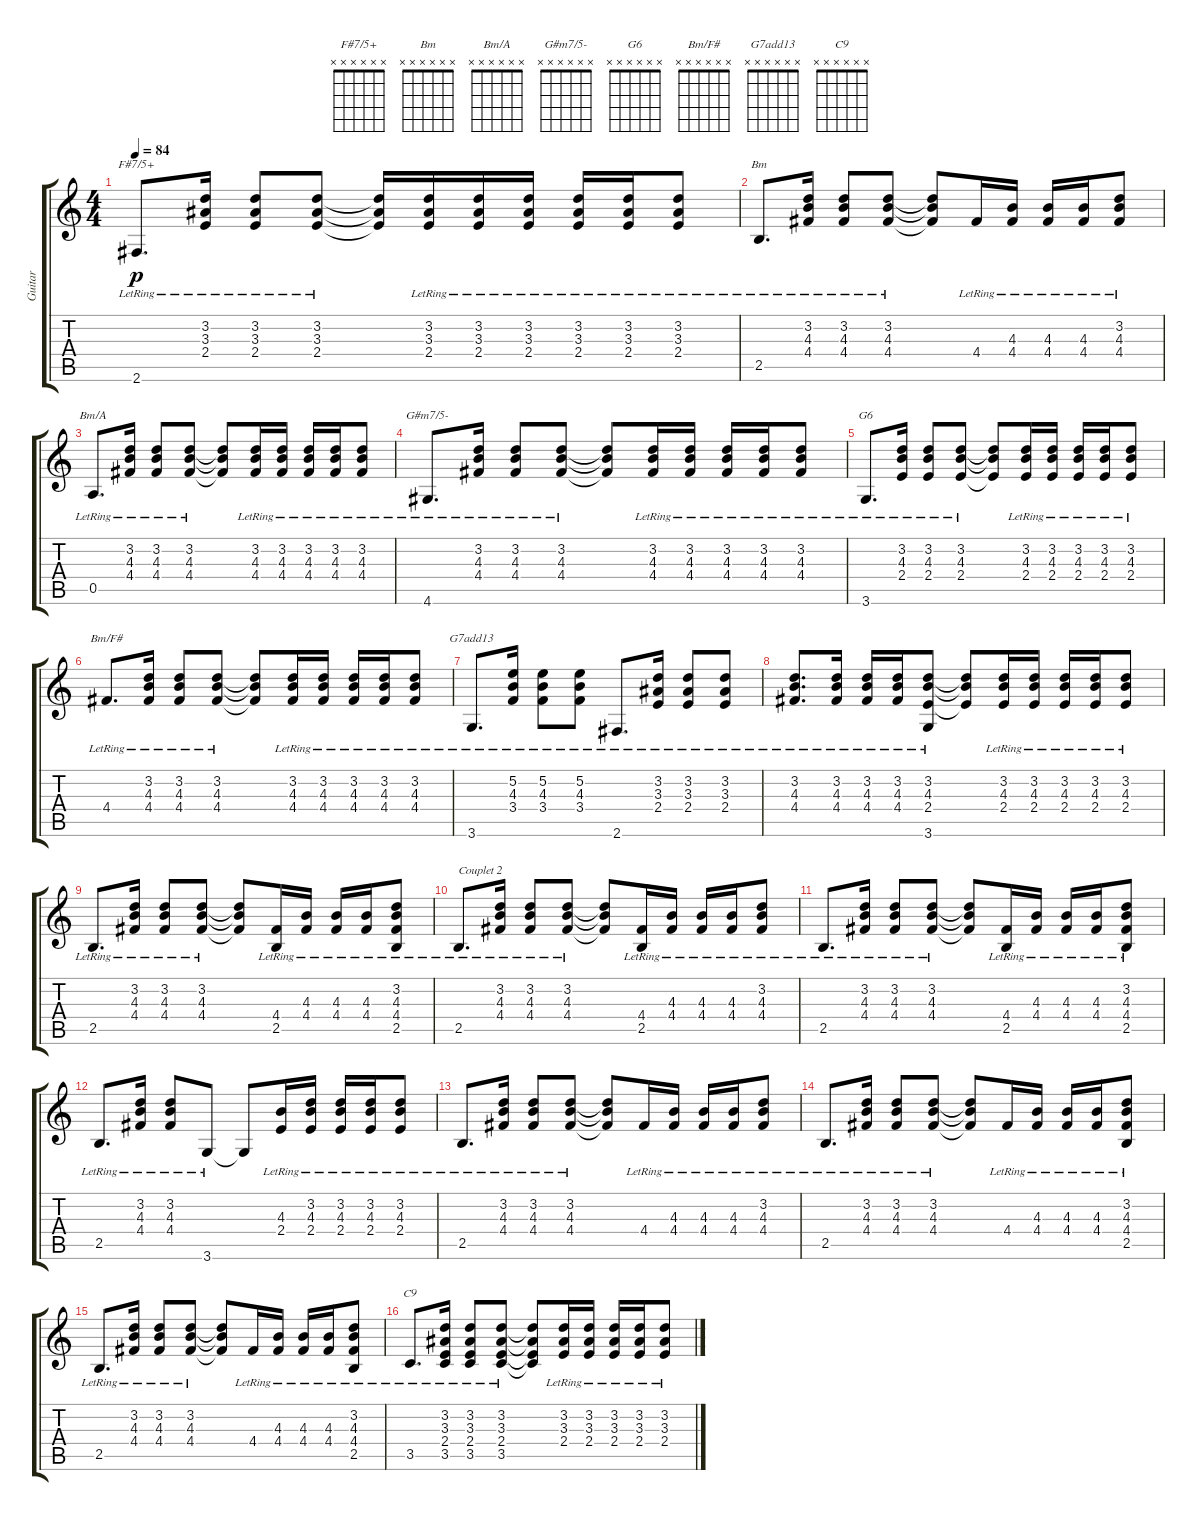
\track ("Guitar" "Guitar") {instrument electricguitarjazz}
\staff {score tabs}
\tuning (E4 B3 G3 D3 A2 E2) {hide}
\chord ("F#7/5+" x x x x x x)
\chord ("Bm" x x x x x x)
\chord ("Bm/A" x x x x x x)
\chord ("G#m7/5-" x x x x x x)
\chord ("G6" x x x x x x)
\chord ("Bm/F#" x x x x x x)
\chord ("G7add13" x x x x x x)
\chord ("C9" x x x x x x)
\ts (4 4)
\tempo 84
\clef g2
\ks c
2.6{lr}.8{d ch "F#7/5+" dy p} (3.2{lr} 3.3{lr} 2.4{lr}).16 (3.2{lr} 3.3{lr} 2.4{lr}).8 (3.2{lr} 3.3{lr} 2.4{lr}).8 (3.2{t} 3.3{t} 2.4{t}).16 (3.2{lr} 3.3{lr} 2.4{lr}).16 (3.2{lr} 3.3{lr} 2.4{lr}).16 (3.2{lr} 3.3{lr} 2.4{lr}).16 (3.2{lr} 3.3{lr} 2.4{lr}).16 (3.2{lr} 3.3{lr} 2.4{lr}).16 (3.2{lr} 3.3{lr} 2.4{lr}).8 |
2.5{lr}.8{d ch "Bm"} (3.2{lr} 4.3{lr} 4.4{lr}).16 (3.2{lr} 4.3{lr} 4.4{lr}).8 (3.2{lr} 4.3{lr} 4.4{lr}).8 (3.2{t} 4.3{t} 4.4{t}).8 4.4{lr}.16 (4.3{lr} 4.4{lr}).16 (4.3{lr} 4.4{lr}).16 (4.3{lr} 4.4{lr}).16 (3.2{lr} 4.3{lr} 4.4{lr}).8 |
0.5{lr}.8{d ch "Bm/A"} (3.2{lr} 4.3{lr} 4.4{lr}).16 (3.2{lr} 4.3{lr} 4.4{lr}).8 (3.2{lr} 4.3{lr} 4.4{lr}).8 (3.2{t} 4.3{t} 4.4{t}).8 (3.2{lr} 4.3{lr} 4.4{lr}).16 (3.2{lr} 4.3{lr} 4.4{lr}).16 (3.2{lr} 4.3{lr} 4.4{lr}).16 (3.2{lr} 4.3{lr} 4.4{lr}).16 (3.2{lr} 4.3{lr} 4.4{lr}).8 |
4.6{lr}.8{d ch "G#m7/5-"} (3.2{lr} 4.3{lr} 4.4{lr}).16 (3.2{lr} 4.3{lr} 4.4{lr}).8 (3.2{lr} 4.3{lr} 4.4{lr}).8 (3.2{t} 4.3{t} 4.4{t}).8 (3.2{lr} 4.3{lr} 4.4{lr}).16 (3.2{lr} 4.3{lr} 4.4{lr}).16 (3.2{lr} 4.3{lr} 4.4{lr}).16 (3.2{lr} 4.3{lr} 4.4{lr}).16 (3.2{lr} 4.3{lr} 4.4{lr}).8 |
3.6{lr}.8{d ch "G6"} (3.2{lr} 4.3{lr} 2.4{lr}).16 (3.2{lr} 4.3{lr} 2.4{lr}).8 (3.2{lr} 4.3{lr} 2.4{lr}).8 (3.2{t} 4.3{t} 2.4{t}).8 (3.2{lr} 4.3{lr} 2.4{lr}).16 (3.2{lr} 4.3{lr} 2.4{lr}).16 (3.2{lr} 4.3{lr} 2.4{lr}).16 (3.2{lr} 4.3{lr} 2.4{lr}).16 (3.2{lr} 4.3{lr} 2.4{lr}).8 |
4.4{lr}.8{d ch "Bm/F#"} (3.2{lr} 4.3{lr} 4.4{lr}).16 (3.2{lr} 4.3{lr} 4.4{lr}).8 (3.2{lr} 4.3{lr} 4.4{lr}).8 (3.2{t} 4.3{t} 4.4{t}).8 (3.2{lr} 4.3{lr} 4.4{lr}).16 (3.2{lr} 4.3{lr} 4.4{lr}).16 (3.2{lr} 4.3{lr} 4.4{lr}).16 (3.2{lr} 4.3{lr} 4.4{lr}).16 (3.2{lr} 4.3{lr} 4.4{lr}).8 |
3.6{lr}.8{d ch "G7add13"} (5.2{lr} 4.3{lr} 3.4{lr}).16 (5.2{lr} 4.3{lr} 3.4{lr}).8 (5.2{lr} 4.3{lr} 3.4{lr}).8 2.6{lr}.8{d} (3.2{lr} 3.3{lr} 2.4{lr}).16 (3.2{lr} 3.3{lr} 2.4{lr}).8 (3.2{lr} 3.3{lr} 2.4{lr}).8 |
(3.2{lr} 4.3{lr} 4.4{lr}).8{d} (3.2{lr} 4.3{lr} 4.4{lr}).16 (3.2{lr} 4.3{lr} 4.4{lr}).16 (3.2{lr} 4.3{lr} 4.4{lr}).16 (3.2{lr} 4.3{lr} 2.4{lr} 3.6{lr}).8 (3.2{t} 4.3{t} 2.4{t}).8 (3.2{lr} 4.3{lr} 2.4{lr}).16 (3.2{lr} 4.3{lr} 2.4{lr}).16 (3.2{lr} 4.3{lr} 2.4{lr}).16 (3.2{lr} 4.3{lr} 2.4{lr}).16 (3.2{lr} 4.3{lr} 2.4{lr}).8 |
2.5{lr}.8{d} (3.2{lr} 4.3{lr} 4.4{lr}).16 (3.2{lr} 4.3{lr} 4.4{lr}).8 (3.2{lr} 4.3{lr} 4.4{lr}).8 (3.2{t} 4.3{t} 4.4{t}).8 (4.4{lr} 2.5{lr}).16 (4.3{lr} 4.4{lr}).16 (4.3{lr} 4.4{lr}).16 (4.3{lr} 4.4{lr}).16 (3.2{lr} 4.3{lr} 4.4{lr} 2.5{lr}).8 |
2.5{lr}.8{d txt "Couplet 2"} (3.2{lr} 4.3{lr} 4.4{lr}).16 (3.2{lr} 4.3{lr} 4.4{lr}).8 (3.2{lr} 4.3{lr} 4.4{lr}).8 (3.2{t} 4.3{t} 4.4{t}).8 (4.4{lr} 2.5{lr}).16 (4.3{lr} 4.4{lr}).16 (4.3{lr} 4.4{lr}).16 (4.3{lr} 4.4{lr}).16 (3.2{lr} 4.3{lr} 4.4{lr}).8 |
2.5{lr}.8{d} (3.2{lr} 4.3{lr} 4.4{lr}).16 (3.2{lr} 4.3{lr} 4.4{lr}).8 (3.2{lr} 4.3{lr} 4.4{lr}).8 (3.2{t} 4.3{t} 4.4{t}).8 (4.4{lr} 2.5{lr}).16 (4.3{lr} 4.4{lr}).16 (4.3{lr} 4.4{lr}).16 (4.3{lr} 4.4{lr}).16 (3.2{lr} 4.3{lr} 4.4{lr} 2.5{lr}).8 |
2.5{lr}.8{d} (3.2{lr} 4.3{lr} 4.4{lr}).16 (3.2{lr} 4.3{lr} 4.4{lr}).8 3.6{lr}.8 3.6{t}.8 (4.3{lr} 2.4{lr}).16 (3.2{lr} 4.3{lr} 2.4{lr}).16 (3.2{lr} 4.3{lr} 2.4{lr}).16 (3.2{lr} 4.3{lr} 2.4{lr}).16 (3.2{lr} 4.3{lr} 2.4{lr}).8 |
2.5{lr}.8{d} (3.2{lr} 4.3{lr} 4.4{lr}).16 (3.2{lr} 4.3{lr} 4.4{lr}).8 (3.2{lr} 4.3{lr} 4.4{lr}).8 (3.2{t} 4.3{t} 4.4{t}).8 4.4{lr}.16 (4.3{lr} 4.4{lr}).16 (4.3{lr} 4.4{lr}).16 (4.3{lr} 4.4{lr}).16 (3.2{lr} 4.3{lr} 4.4{lr}).8 |
2.5{lr}.8{d} (3.2{lr} 4.3{lr} 4.4{lr}).16 (3.2{lr} 4.3{lr} 4.4{lr}).8 (3.2{lr} 4.3{lr} 4.4{lr}).8 (3.2{t} 4.3{t} 4.4{t}).8 4.4{lr}.16 (4.3{lr} 4.4{lr}).16 (4.3{lr} 4.4{lr}).16 (4.3{lr} 4.4{lr}).16 (3.2{lr} 4.3{lr} 4.4{lr} 2.5{lr}).8 |
2.5{lr}.8{d} (3.2{lr} 4.3{lr} 4.4{lr}).16 (3.2{lr} 4.3{lr} 4.4{lr}).8 (3.2{lr} 4.3{lr} 4.4{lr}).8 (3.2{t} 4.3{t} 4.4{t}).8 4.4{lr}.16 (4.3{lr} 4.4{lr}).16 (4.3{lr} 4.4{lr}).16 (4.3{lr} 4.4{lr}).16 (3.2{lr} 4.3{lr} 4.4{lr} 2.5{lr}).8 |
3.5{lr}.8{d ch "C9"} (3.2{lr} 3.3{lr} 2.4{lr} 3.5{lr}).16 (3.2{lr} 3.3{lr} 2.4{lr} 3.5{lr}).8 (3.2{lr} 3.3{lr} 2.4{lr} 3.5{lr}).8 (3.2{t} 3.3{t} 2.4{t} 3.5{t}).8 (3.2{lr} 3.3{lr} 2.4{lr}).16 (3.2{lr} 3.3{lr} 2.4{lr}).16 (3.2{lr} 3.3{lr} 2.4{lr}).16 (3.2{lr} 3.3{lr} 2.4{lr}).16 (3.2{lr} 3.3{lr} 2.4{lr}).8
